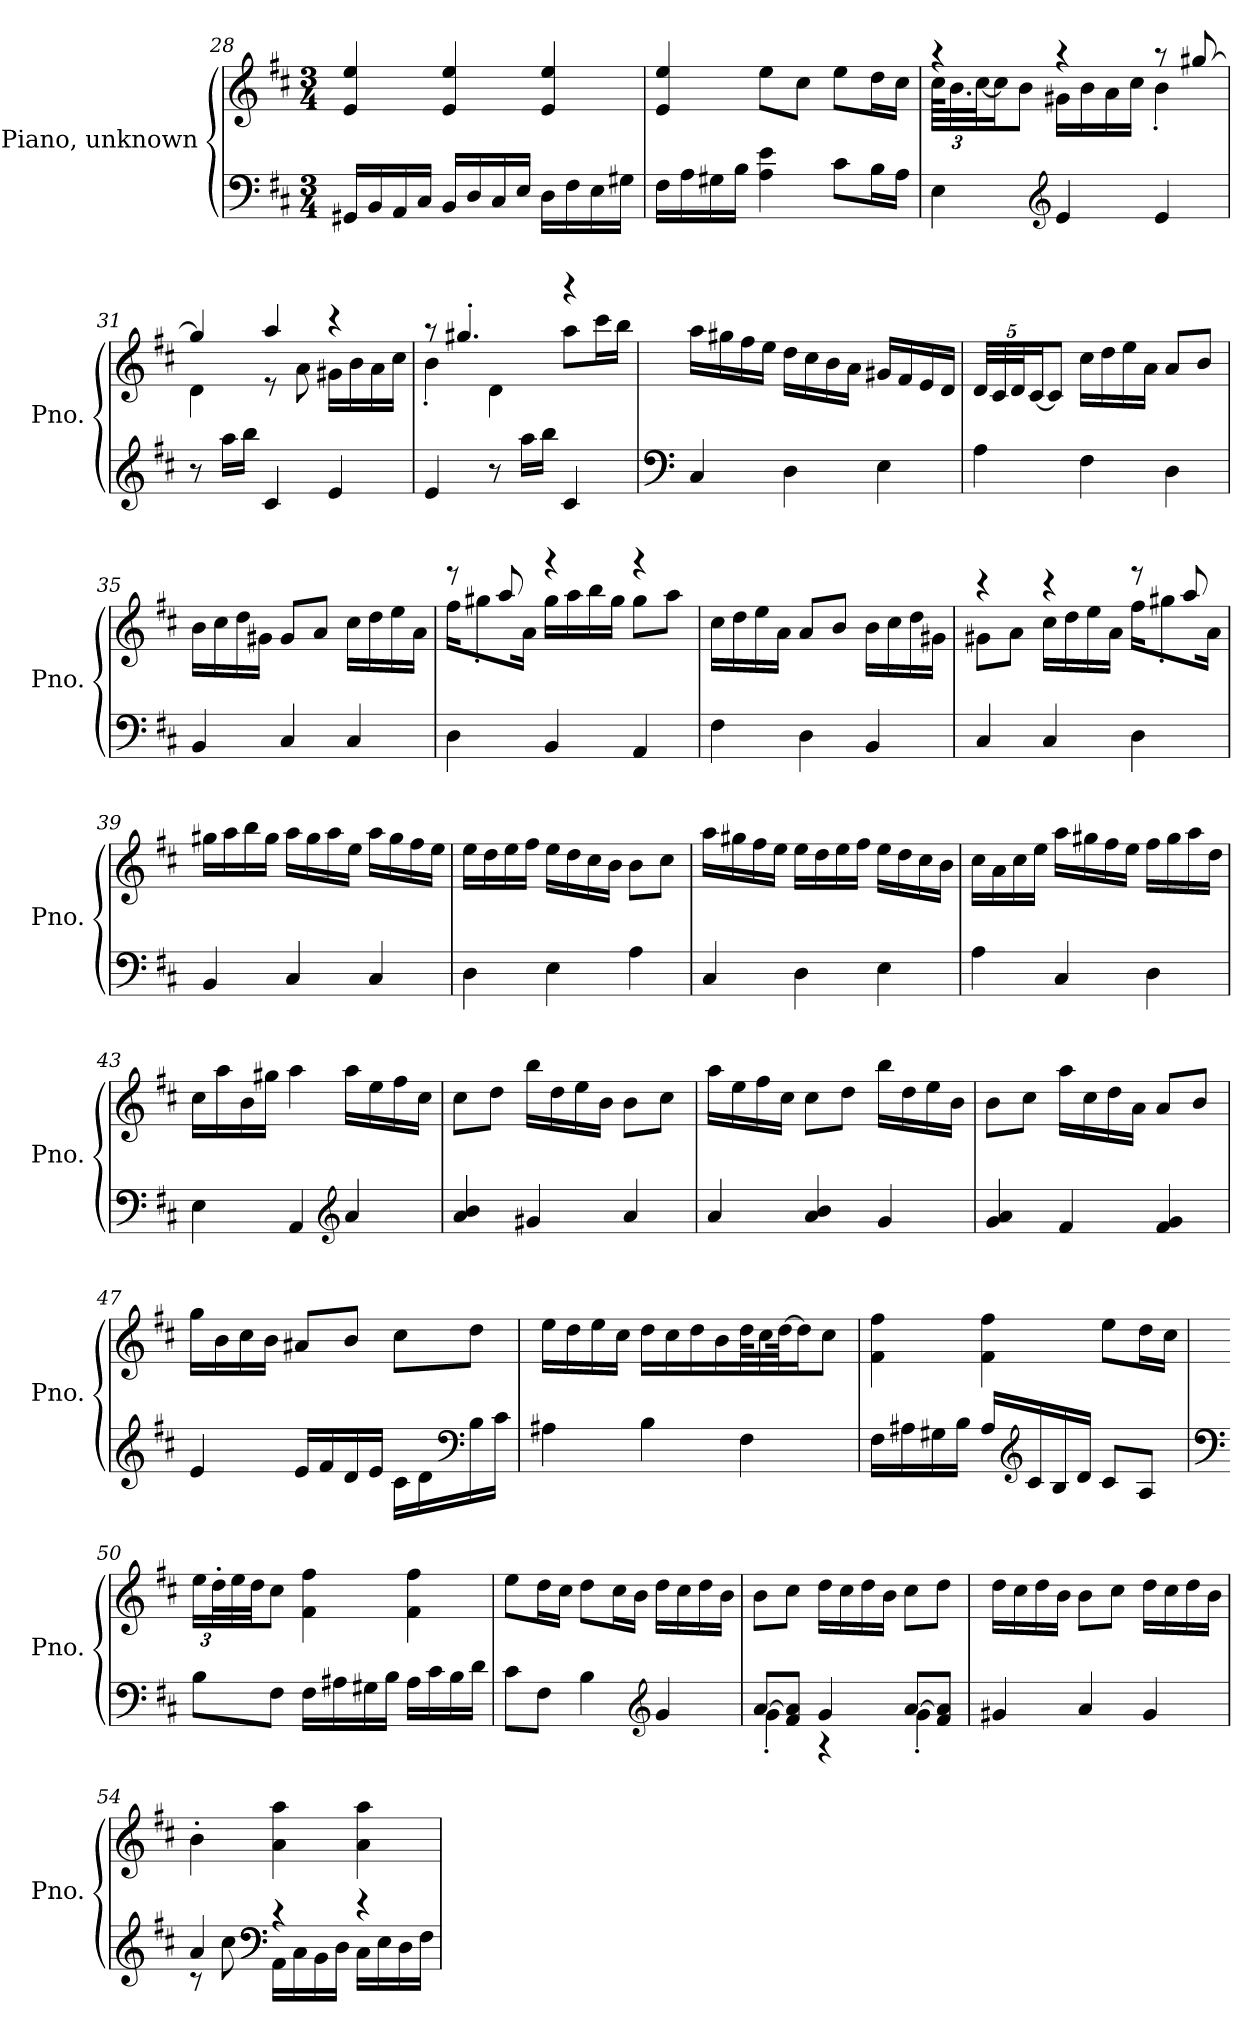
**kern	**kern
*part1	*part1
*staff2	*staff1
*I"Piano, unknown	*
*I'Pno.	*
*clefF4	*clefG2
*k[f#c#]	*k[f#c#]
*M3/4	*M3/4
=28	=28
16GG#X/LL	4e/ 4ee/
16BB/	.
16AA/	.
16C#/JJ	.
16BB/LL	4e/ 4ee/
16D/	.
16C#/	.
16E/JJ	.
16D\LL	4e/ 4ee/
16F#\	.
16E\	.
16G#X\JJ	.
!!LO:LB:g=z
=29	=29
16F#\LL	4e/ 4ee/
16A\	.
16G#X\	.
16B\JJ	.
4A\ 4e\	8ee\L
.	8cc#\J
8c#\L	8ee\L
16B\L	16dd\L
16A\JJ	16cc#\JJ
=30	=30
*	*^
*	*	*Xbrackettup
4E\	4r	96cc#\KLLL
.	.	48.b\
.	.	[48cc#\J
.	.	16cc#\J]
.	.	8b\J
*clefG2	*	*
4e/	4r	16g#X\LL
.	.	16b\
.	.	16a\
.	.	16cc#\JJ
4e/	8r	4b'\
.	[8gg#X/	.
=31	=31	=31
8r	4gg#/]	4d\
16aa\LL	.	.
16bb\JJ	.	.
4c#/	4aa/	8r
.	.	8a\
4e/	4r	16g#X\LL
.	.	16b\
.	.	16a\
.	.	16cc#\JJ
!!LO:LB:g=z	!!
=32	=32	=32
4e/	8r	4b'\
.	4.gg#X'/	.
8r	.	4d\
16aa\LL	.	.
16bb\JJ	.	.
4c#/	4r	8aa\L
.	.	16ccc#\L
.	.	16bb\JJ
*	*v	*v
=33	=33
*clefF4	*
4C#/	16aa\LL
.	16gg#X\
.	16ff#\
.	16ee\JJ
4D\	16dd\LL
.	16cc#\
.	16b\
.	16a\JJ
4E\	16g#X/LL
.	16f#/
.	16e/
.	16d/JJ
=34	=34
4A\	40d/LLL
.	40c#/
.	40d/J
.	[20c#/J
.	8c#/J]
4F#\	16cc#\LL
.	16dd\
.	16ee\
.	16a\JJ
4D\	8a/L
.	8b/J
!!LO:LB:g=z
=35	=35
4BB/	16b\LL
.	16cc#\
.	16dd\
.	16g#X\JJ
4C#/	8g#/L
.	8a/J
4C#/	16cc#\LL
.	16dd\
.	16ee\
.	16a\JJ
=36	=36
*	*^
4D\	8r	16ff#\KL
.	.	8gg#X'\
.	8aa/	.
.	.	16a\Jk
4BB/	4r	16gg#\LL
.	.	16aa\
.	.	16bb\
.	.	16gg#\JJ
4AA/	4r	8gg#\L
.	.	8aa\J
*	*v	*v
=37	=37
4F#\	16cc#\LL
.	16dd\
.	16ee\
.	16a\JJ
4D\	8a/L
.	8b/J
4BB/	16b\LL
.	16cc#\
.	16dd\
.	16g#X\JJ
!!LO:LB:g=z
=38	=38
*	*^
4C#/	4r	8g#X\L
.	.	8a\J
4C#/	4r	16cc#\LL
.	.	16dd\
.	.	16ee\
.	.	16a\JJ
4D\	8r	16ff#\KL
.	.	8gg#X'\
.	8aa/	.
.	.	16a\Jk
*	*v	*v
=39	=39
4BB/	16gg#X\LL
.	16aa\
.	16bb\
.	16gg#\JJ
4C#/	16aa\LL
.	16gg#\
.	16aa\
.	16ee\JJ
4C#/	16aa\LL
.	16gg#\
.	16ff#\
.	16ee\JJ
=40	=40
4D\	16ee\LL
.	16dd\
.	16ee\
.	16ff#\JJ
4E\	16ee\LL
.	16dd\
.	16cc#\
.	16b\JJ
4A\	8b\L
.	8cc#\J
!!LO:PB:g=z
=41	=41
4C#/	16aa\LL
.	16gg#X\
.	16ff#\
.	16ee\JJ
4D\	16ee\LL
.	16dd\
.	16ee\
.	16ff#\JJ
4E\	16ee\LL
.	16dd\
.	16cc#\
.	16b\JJ
=42	=42
4A\	16cc#\LL
.	16a\
.	16cc#\
.	16ee\JJ
4C#/	16aa\LL
.	16gg#X\
.	16ff#\
.	16ee\JJ
4D\	16ff#\LL
.	16gg#\
.	16aa\
.	16dd\JJ
=43	=43
4E\	16cc#\LL
.	16aa\
.	16b\
.	16gg#X\JJ
4AA/	4aa\
*clefG2	*
4a/	16aa\LL
.	16ee\
.	16ff#\
.	16cc#\JJ
!!LO:LB:g=z
=44	=44
4a/ 4b/	8cc#\L
.	8dd\J
4g#X/	16bb\LL
.	16dd\
.	16ee\
.	16b\JJ
4a/	8b\L
.	8cc#\J
=45	=45
4a/	16aa\LL
.	16ee\
.	16ff#\
.	16cc#\JJ
4a/ 4b/	8cc#\L
.	8dd\J
4g/	16bb\LL
.	16dd\
.	16ee\
.	16b\JJ
=46	=46
4g/ 4a/	8b\L
.	8cc#\J
4f#/	16aa\LL
.	16cc#\
.	16dd\
.	16a\JJ
4f#/ 4g/	8a/L
.	8b/J
=47	=47
4e/	16gg\LL
.	16b\
.	16cc#\
.	16b\JJ
16e/LL	8a#X/L
16f#/	.
16d/	8b/J
16e/JJ	.
16c#\LL	8cc#\L
16d\	.
*clefF4	*
16B\	8dd\J
16c#\JJ	.
!!LO:LB:g=z
=48	=48
4A#X\	16ee\LL
.	16dd\
.	16ee\
.	16cc#\JJ
4B\	16dd\LL
.	16cc#\
.	16dd\
.	16b\
4F#\	64dd\KL
.	32cc#\
.	[64dd\JK
.	16dd\J]
.	8cc#\J
=49	=49
16F#\LL	4f#\ 4ff#\
16A#X\	.
16G#X\	.
16B\JJ	.
16A#/LL	4f#\ 4ff#\
*clefG2	*
16c#/	.
16B/	.
16d/JJ	.
8c#/L	8ee\L
8A#/J	16dd\L
.	16cc#\JJ
=50	=50
*clefF4	*
8B\L	24ee\LL
.	48dd'\L
.	32ee\
.	32dd\JJ
8F#\J	8cc#\J
16F#\LL	4f#\ 4ff#\
16A#X\	.
16G#X\	.
16B\JJ	.
16A#\LL	4f#\ 4ff#\
16c#\	.
16B\	.
16d\JJ	.
!!LO:LB:g=z
=51	=51
8c#\L	8ee\L
8F#\J	16dd\L
.	16cc#\JJ
4B\	8dd\L
.	16cc#\L
.	16b\JJ
*clefG2	*
4g/	16dd\LL
.	16cc#\
.	16dd\
.	16b\JJ
=52	=52
*^	*
[8a/L	4g'\	8b\L
8f#/ 8a/]J	.	8cc#\J
4g/	4r	16dd\LL
.	.	16cc#\
.	.	16dd\
.	.	16b\JJ
[8a/L	4g'\	8cc#\L
8f#/ 8a/]J	.	8dd\J
*v	*v	*
=53	=53
4g#X/	16dd\LL
.	16cc#\
.	16dd\
.	16b\JJ
4a/	8b\L
.	8cc#\J
4g#/	16dd\LL
.	16cc#\
.	16dd\
.	16b\JJ
=54	=54
*^	*
4a/	8r	4b'\
.	8cc#\	.
*clefF4	*	*
4r	16AA\LL	4a\ 4aa\
.	16C#\	.
.	16BB\	.
.	16D\JJ	.
4r	16C#\LL	4a\ 4aa\
.	16E\	.
.	16D\	.
.	16F#\JJ	.
*v	*v	*
=	=
*-	*-
